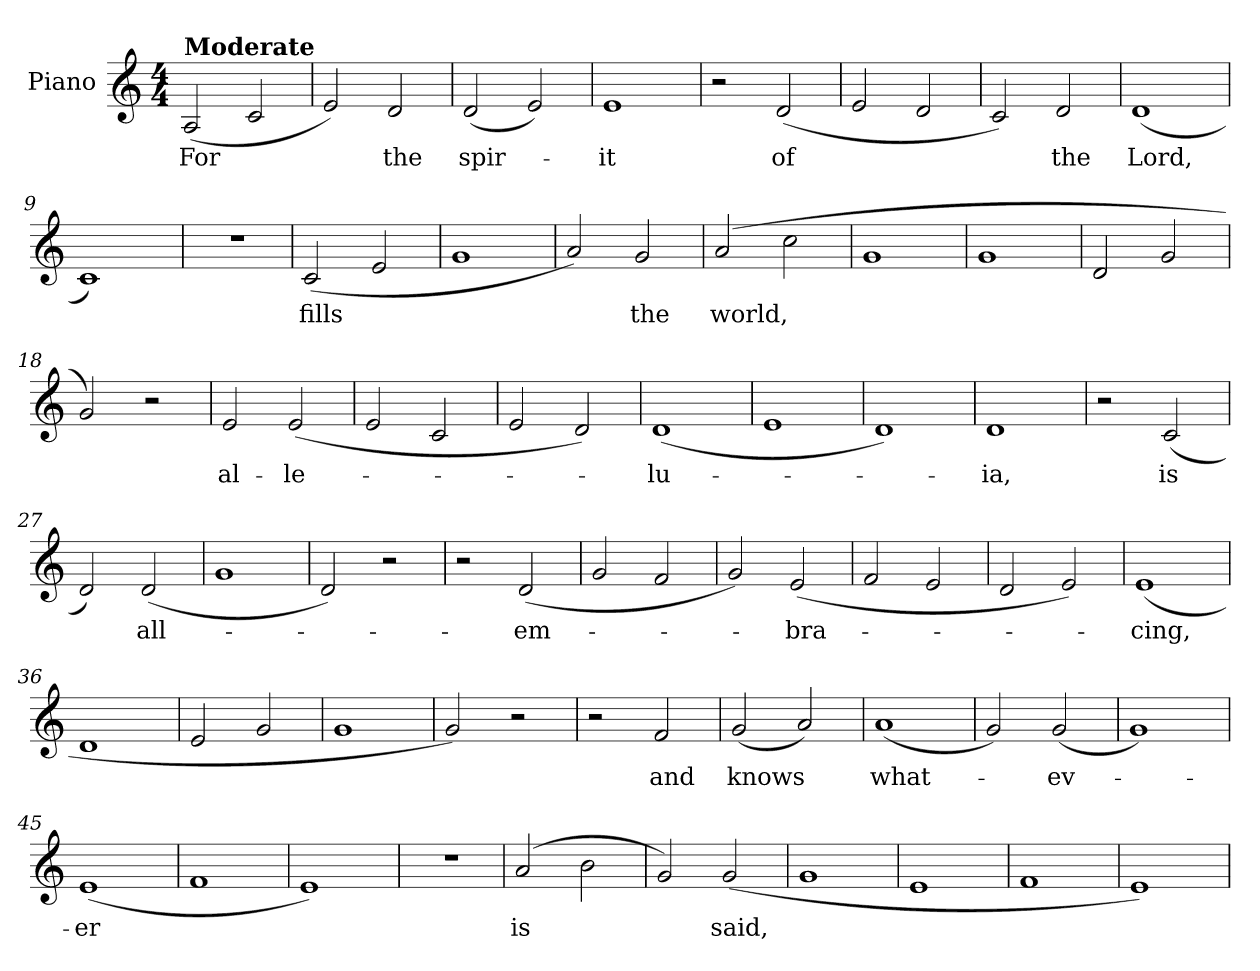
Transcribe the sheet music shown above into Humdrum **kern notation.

**kern	**text
*part1	*part1
*staff1	*staff1
*I"Piano	*
*I'Pno.	*
*clefG2	*
*k[]	*
*M4/4	*
*MM120	*
=1	=1
!LO:TX:a:B:t=Moderate	!
!	!LO:LY:b
(>2A/	For
2c/	.
=2	=2
2e/)	.
!	!LO:LY:b
2d/	the
=3	=3
!	!LO:LY:b
(>2d/	spir-
2e/)	.
=4	=4
!	!LO:LY:b
1e	-it
=5	=5
2r	.
!	!LO:LY:b
(>2d/	of
=6	=6
2e/	.
2d/	.
=7	=7
2c/)	.
!	!LO:LY:b
2d/	the
=8	=8
!	!LO:LY:b
(<1d	Lord,
=9	=9
1c)	.
=10	=10
1r	.
=11	=11
!	!LO:LY:b
(>2c/	fills
2e/	.
=12	=12
1g	.
=13	=13
2a/)	.
!	!LO:LY:b
2g/	the
=14	=14
!	!LO:LY:b
(>2a/	world,
2cc\	.
=15	=15
1g	.
!!LO:LB:g=z
=16	=16
1g	.
!!LO:LB:g=z
=17	=17
2d/	.
2g/	.
=18	=18
2g/)	.
2r	.
=19	=19
!	!LO:LY:b
2e/	al-
!	!LO:LY:b
(<2e/	-le-
=20	=20
2e/	.
2c/	.
=21	=21
2e/	.
2d/)	.
=22	=22
!	!LO:LY:b
(>1d	-lu-
=23	=23
1e	.
=24	=24
1d)	.
=25	=25
!	!LO:LY:b
1d	-ia,
=26	=26
2r	.
!	!LO:LY:b
(>2c/	is
=27	=27
2d/)	.
!	!LO:LY:b
(>2d/	all-
=28	=28
1g	.
=29	=29
2d/)	.
2r	.
=30	=30
2r	.
!	!LO:LY:b
(>2d/	-em-
=31	=31
2g/	.
2f/	.
=32	=32
2g/)	.
!	!LO:LY:b
(>2e/	-bra-
!!LO:LB:g=z
=33	=33
2f/	.
2e/	.
=34	=34
2d/	.
2e/)	.
=35	=35
!	!LO:LY:b
(<1e	-cing,
=36	=36
1d	.
=37	=37
2e/	.
2g/	.
=38	=38
1g	.
=39	=39
2g/)	.
2r	.
=40	=40
2r	.
!	!LO:LY:b
2f/	and
=41	=41
!	!LO:LY:b
(>2g/	knows
2a/)	.
=42	=42
!	!LO:LY:b
(<1a	what-
=43	=43
2g/)	.
!	!LO:LY:b
(<2g/	-ev-
=44	=44
1g)	.
=45	=45
!	!LO:LY:b
(>1e	-er
=46	=46
1f	.
=47	=47
1e)	.
=48	=48
1r	.
!!LO:LB:g=z
=49	=49
!	!LO:LY:b
(>2a/	is
2b\	.
=50	=50
2g/)	.
!	!LO:LY:b
(<2g/	said,
=51	=51
1g	.
=52	=52
1e	.
=53	=53
1f	.
=54	=54
1e)	.
=	=
*-	*-
